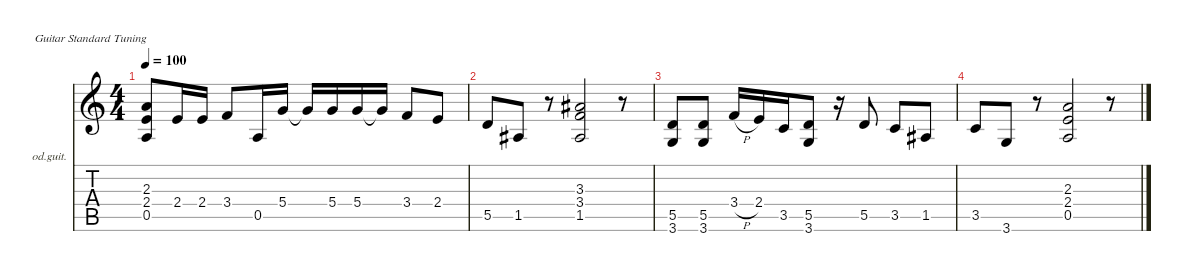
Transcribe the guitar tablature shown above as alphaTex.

\defaultSystemsLayout 4
\hideDynamics
\bracketExtendMode nobrackets
\firstSystemTrackNameOrientation horizontal
\otherSystemsTrackNameOrientation horizontal
\track ("giorgos" "od.guit.") {instrument overdrivenguitar}
\staff {score tabs}
\tuning (E4 B3 G3 D3 A2 E2)
\ts (4 4)
\tempo 100
\clef g2
\ks c
(2.4 0.5 2.3).8{dy f instrument overdrivenguitar beam Up} 2.4.16{beam Up} 2.4.16{beam Up} 3.4.8{beam Up} 0.5.16{beam Up} 5.4.16{beam Up} 5.4{t}.16{beam Up} 5.4.16{beam Up} 5.4.16{beam Up} 5.4{t}.16{beam Up} 3.4.8{beam Up} 2.4.8{beam Up} |
5.5.8{beam Up} 1.5{acc #}.8{beam Up} r.8{beam Up} (3.3{acc #} 3.4 1.5{acc #}).2{beam Up} r.8{beam Up} |
(5.5 3.6).8{beam Up} (5.5 3.6).8{beam Up} 3.4{h}.16{beam Up} 2.4.16{beam Up} 3.5.16{beam Up} (5.5 3.6).8{beam Up} r.16{beam Up} 5.5.8{beam Up} 3.5.8{beam Up} 1.5{acc #}.8{beam Up} |
3.5.8{beam Up} 3.6.8{beam Up} r.8{beam Up} (2.3 2.4 0.5).2{beam Up} r.8{beam Up}
